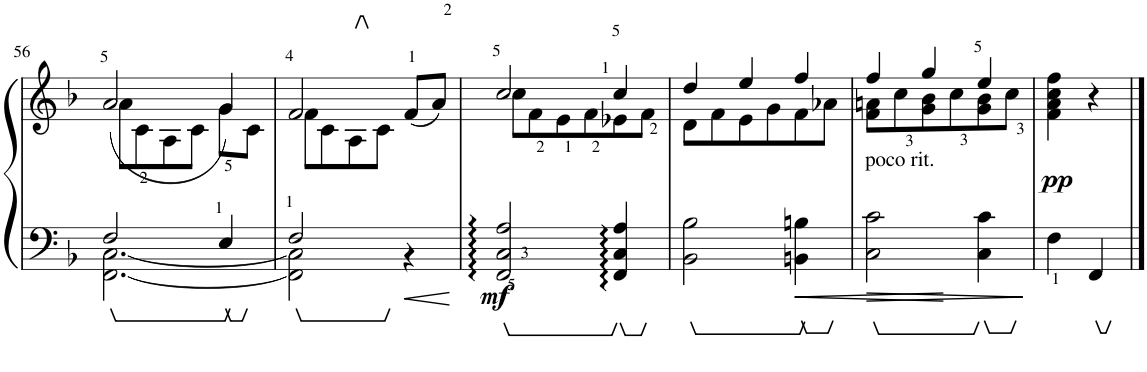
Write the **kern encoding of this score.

**kern	**kern	**dynam
*part1	*part1	*part1
*staff2	*staff1	*staff1/2
*I"Piano	*	*
*I'Pno.	*	*
!!LO:PB:g=z
*clefF4	*clefG2	*
*k[b-]	*k[b-]	*
*M3/4	*M3/4	*
=56	=56	=56
*^	*^	*
2F/	[2.FF\ [2.C\	8a\L	(2a/	.
.	.	8c\	.	.
.	.	8A\	.	.
.	.	8c\J	.	.
4E/	.	8g\L	4g/)	.
.	.	8c\J	.	.
=57	=57	=57	=57	=57
2F/	2FF\] 2C\]	8f\L	2f/	.
.	.	8c\	.	.
.	.	8A\	.	.
.	.	8c\J	.	.
4ryy	4r	(8f/L	4ryy	.
.	.	8a/J)	.	.
*v	*v	*	*	*
=58	=58	=58	=58
!	!	!	!LO:DY:b=2
2FF/ 2C/ 2A/	8cc\L	2cc/	mf
.	8f\	.	.
.	8e\	.	.
.	8f\	.	.
4FF/ 4C/ 4A/	8e-X\	4cc/	.
.	8f\J	.	.
=59	=59	=59	=59
2BB-\ 2B-\	8d\L	4dd/	.
.	8f\	.	.
.	8e\	4ee/	.
.	8g\	.	.
4BBn\ 4Bn\	8f\	4ff/	.
.	8a-X\J	.	.
=60	=60	=60	=60
!LO:TX:a:t=poco rit.	!	!	!
2C\ 2c\	8f\ 8an\L	4ff/	.
.	8cc\	.	.
.	8g\ 8b-\	4gg/	.
.	8cc\	.	.
4C\ 4c\	8g\ 8b-\	4ee/	.
.	8cc\J	.	.
*	*v	*v	*
=61	=61	=61
!	!	!LO:DY:b
4F\	4f\ 4a\ 4cc\ 4ff\	pp
4FF/	4r	.
==	==	==
*-	*-	*-
